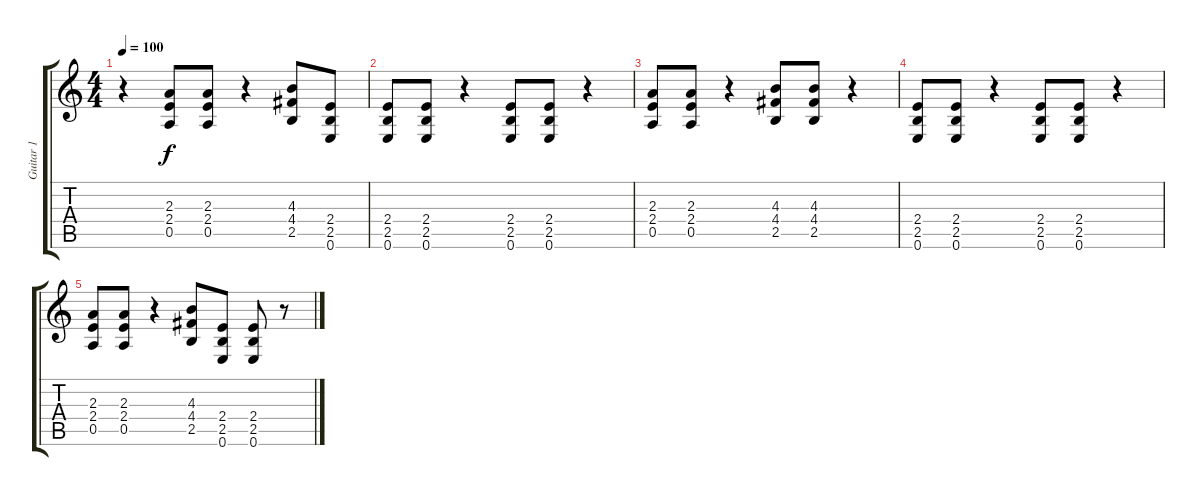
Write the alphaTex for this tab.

\track ("Guitar 1" "Guitar 1") {instrument overdrivenguitar}
\staff {score tabs}
\tuning (E4 B3 G3 D3 A2 E2) {hide}
\ts (4 4)
\tempo 100
\clef g2
\ks c
r.4{dy f} (2.3 2.4 0.5).8 (2.3 2.4 0.5).8 r.4 (4.3 4.4 2.5).8 (2.4 2.5 0.6).8 |
(2.4 2.5 0.6).8 (2.4 2.5 0.6).8 r.4 (2.4 2.5 0.6).8 (2.4 2.5 0.6).8 r.4 |
(2.3 2.4 0.5).8 (2.3 2.4 0.5).8 r.4 (4.3 4.4 2.5).8 (4.3 4.4 2.5).8 r.4 |
(2.4 2.5 0.6).8 (2.4 2.5 0.6).8 r.4 (2.4 2.5 0.6).8 (2.4 2.5 0.6).8 r.4 |
(2.3 2.4 0.5).8 (2.3 2.4 0.5).8 r.4 (4.3 4.4 2.5).8 (2.4 2.5 0.6).8 (2.4 2.5 0.6).8 r.8
